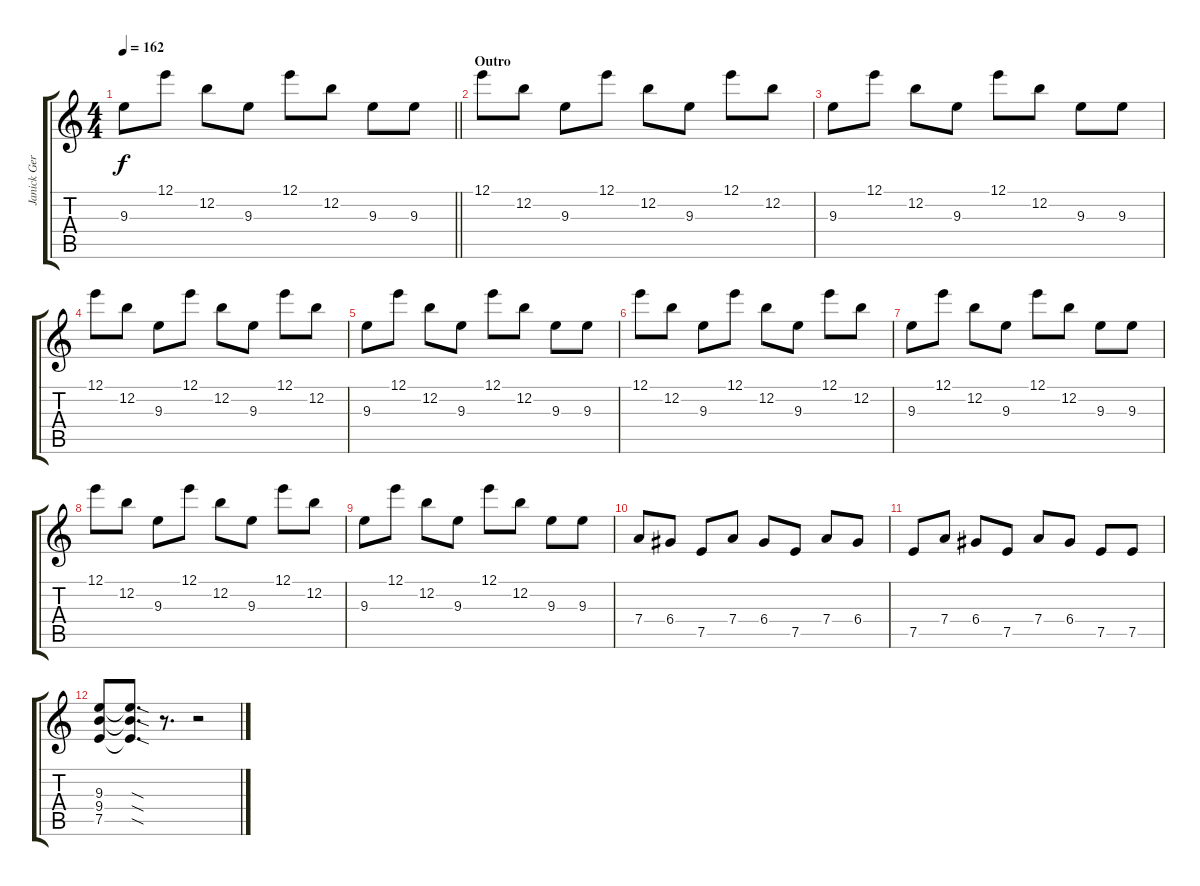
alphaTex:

\track ("Janick Gers" "Janick Ger") {instrument distortionguitar}
\staff {score tabs}
\tuning (E4 B3 G3 D3 A2 E2) {hide}
\ts (4 4)
\tempo 162
\clef g2
\barLineRight lightlight
\ks c
9.3.8{dy f} 12.1.8 12.2.8 9.3.8 12.1.8 12.2.8 9.3.8 9.3.8 |
\section ("" "Outro")
12.1.8 12.2.8 9.3.8 12.1.8 12.2.8 9.3.8 12.1.8 12.2.8 |
9.3.8 12.1.8 12.2.8 9.3.8 12.1.8 12.2.8 9.3.8 9.3.8 |
12.1.8 12.2.8 9.3.8 12.1.8 12.2.8 9.3.8 12.1.8 12.2.8 |
9.3.8 12.1.8 12.2.8 9.3.8 12.1.8 12.2.8 9.3.8 9.3.8 |
12.1.8 12.2.8 9.3.8 12.1.8 12.2.8 9.3.8 12.1.8 12.2.8 |
9.3.8 12.1.8 12.2.8 9.3.8 12.1.8 12.2.8 9.3.8 9.3.8 |
12.1.8 12.2.8 9.3.8 12.1.8 12.2.8 9.3.8 12.1.8 12.2.8 |
9.3.8 12.1.8 12.2.8 9.3.8 12.1.8 12.2.8 9.3.8 9.3.8 |
7.4.8 6.4.8 7.5.8 7.4.8 6.4.8 7.5.8 7.4.8 6.4.8 |
7.5.8 7.4.8 6.4.8 7.5.8 7.4.8 6.4.8 7.5.8 7.5.8 |
(9.3 9.4 7.5).8 (9.3{sod t} 9.4{sod t} 7.5{sod t}).8{d} r.8{d} r.2
